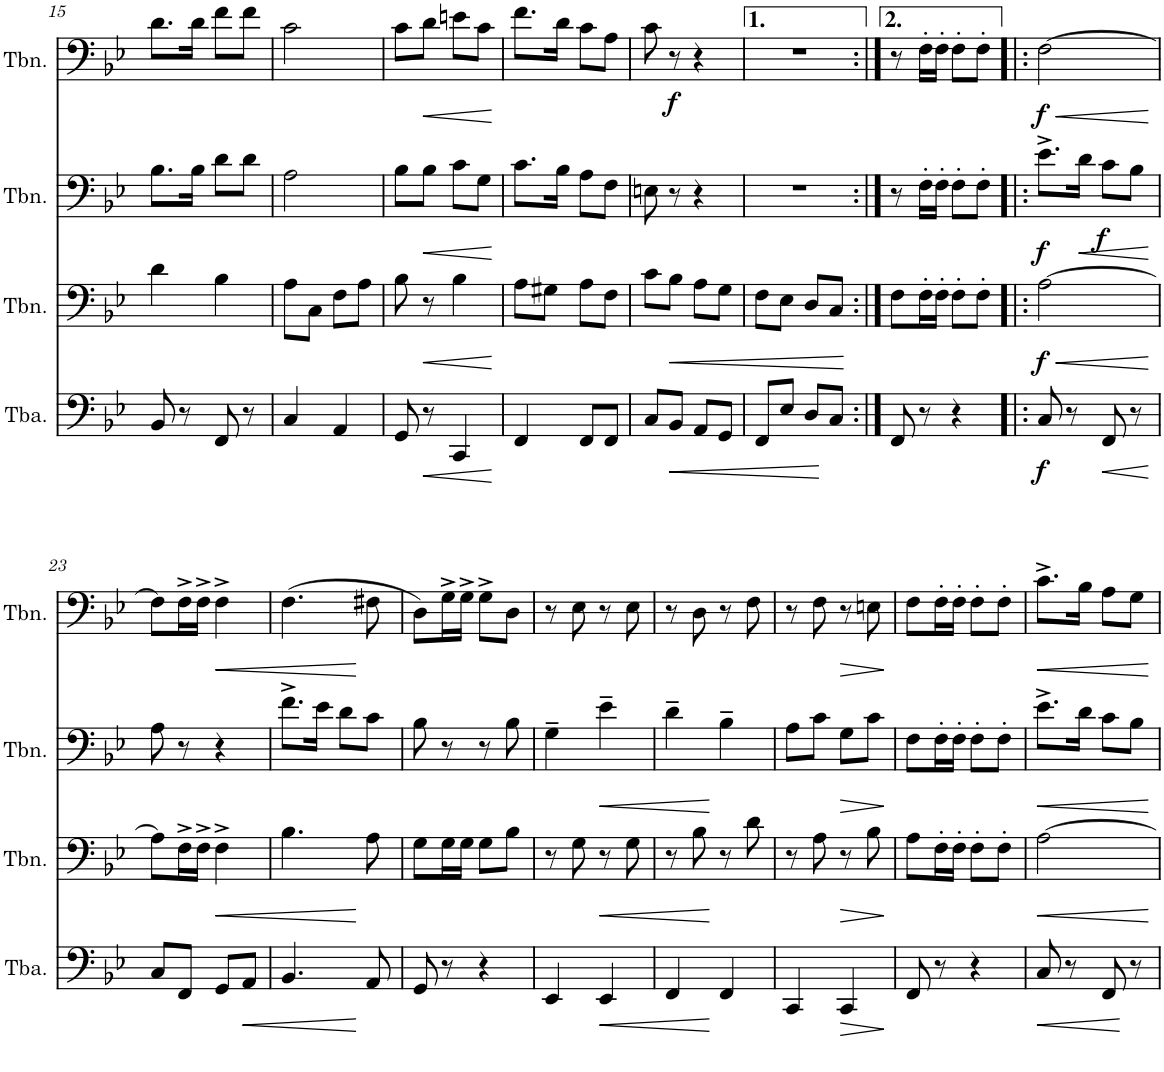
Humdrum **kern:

**kern	**dynam	**kern	**dynam	**kern	**dynam	**kern	**dynam
*part4	*part4	*part3	*part3	*part2	*part2	*part1	*part1
*staff4	*staff4	*staff3	*staff3	*staff2	*staff2	*staff1	*staff1
*I"Tuba	*	*I"Trombone	*	*I"Trombone	*	*I"Trombone	*
*I'Tba.	*	*I'Tbn.	*	*I'Tbn.	*	*I'Tbn.	*
!!LO:PB:g=z
*clefF4	*	*clefF4	*	*clefF4	*	*clefF4	*
*k[b-e-]	*	*k[b-e-]	*	*k[b-e-]	*	*k[b-e-]	*
*M2/4	*	*M2/4	*	*M2/4	*	*M2/4	*
=15	=15	=15	=15	=15	=15	=15	=15
8BB-/	.	4d\	.	8.B-\L	.	8.d\L	.
8r	.	.	.	.	.	.	.
.	.	.	.	16B-\Jk	.	16d\Jk	.
8FF/	.	4B-\	.	8d\L	.	8f\L	.
8r	.	.	.	8d\J	.	8f\J	.
=16	=16	=16	=16	=16	=16	=16	=16
4C/	.	8A\L	.	2A\	.	2c\	.
.	.	8C\J	.	.	.	.	.
4AA/	.	8F\L	.	.	.	.	.
.	.	8A\J	.	.	.	.	.
=17	=17	=17	=17	=17	=17	=17	=17
8GG/	.	8B-\	.	8B-\L	.	8c\L	.
!	!LO:HP:b	!	!LO:HP:b	!	!LO:HP:b	!	!LO:HP:b
8r	<	8r	<	8B-\J	<	8d\J	<
4CC/	.	4B-\	.	8c\L	.	8en\L	.
.	.	.	.	8G\J	.	8c\J	.
.	[	.	[	.	[	.	[
=18	=18	=18	=18	=18	=18	=18	=18
4FF/	.	8A\L	.	8.c\L	.	8.f\L	.
.	.	8G#X\J	.	.	.	.	.
.	.	.	.	16B-\Jk	.	16d\Jk	.
8FF/L	.	8A\L	.	8A\L	.	8c\L	.
8FF/J	.	8F\J	.	8F\J	.	8A\J	.
=19	=19	=19	=19	=19	=19	=19	=19
8C/L	.	8c\L	.	8En\	.	8c\	.
!	!LO:HP:b	!	!LO:HP:b	!	!	!	!LO:DY:b
8BB-/J	<	8B-\J	<	8r	.	8r	f
8AA/L	.	8A\L	.	4r	.	4r	.
8GG/J	.	8G\J	.	.	.	.	.
=20	=20	=20	=20	=20	=20	=20	=20
8FF/L	.	8F\L	.	2r	.	2r	.
8E-/J	.	8E-\J	.	.	.	.	.
8D/L	.	8D/L	.	.	.	.	.
8C/J	[	8C/J	.	.	.	.	.
.	.	.	[	.	.	.	.
=21:|!	=21:|!	=21:|!	=21:|!	=21:|!	=21:|!	=21:|!	=21:|!
8FF/	.	8F\L	.	8r	.	8r	.
8r	.	16F'\L	.	16F'\LL	.	16F'\LL	.
.	.	16F'\JJ	.	16F'\JJ	.	16F'\JJ	.
4r	.	8F'\L	.	8F'\L	.	8F'\L	.
.	.	8F'\J	.	8F'\J	.	8F'\J	.
=22!|:	=22!|:	=22!|:	=22!|:	=22!|:	=22!|:	=22!|:	=22!|:
!	!LO:DY:b	!	!LO:HP:b	!	!	!	!LO:HP:b
!	!	!	!LO:DY:n=1:b	!	!LO:DY:b	!	!LO:DY:n=1:b
8C/	f	[2A\	< f	8.e-^\L	f	[2F\	< f
8r	.	.	.	.	.	.	.
!	!	!	!	!	!LO:HP:b	!	!
.	.	.	.	16d\Jk	<	.	.
!	!LO:HP:b	!	!	!	!LO:DY:b	!	!
8FF/	<	.	.	8c\L	f	.	.
8r	.	.	.	8B-\J	.	.	.
.	[	.	[	.	[	.	[
!!LO:LB:g=z
=23	=23	=23	=23	=23	=23	=23	=23
8C/L	.	8A\L]	.	8A\	.	8F\L]	.
8FF/J	.	16F^\L	.	8r	.	16F^\L	.
.	.	16F^\JJ	.	.	.	16F^\JJ	.
!	!	!	!LO:HP:b	!	!	!	!LO:HP:b
8GG/L	.	4F^\	<	4r	.	4F^\	<
!	!LO:HP:b	!	!	!	!	!	!
8AA/J	<	.	.	.	.	.	.
=24	=24	=24	=24	=24	=24	=24	=24
4.BB-/	.	4.B-\	.	8.f^\L	.	(4.F\	.
.	.	.	.	16e-\Jk	.	.	.
.	.	.	.	8d\L	.	.	.
8AA/	[	8A\	[	8c\J	.	8F#X\	[
=25	=25	=25	=25	=25	=25	=25	=25
8GG/	.	8G\L	.	8B-\	.	8D\L)	.
8r	.	16G\L	.	8r	.	16G^\L	.
.	.	16G\JJ	.	.	.	16G^\JJ	.
4r	.	8G\L	.	8r	.	8G^\L	.
.	.	8B-\J	.	8B-\	.	8D\J	.
=26	=26	=26	=26	=26	=26	=26	=26
4EE-/	.	8r	.	4G~\	.	8r	.
.	.	8G\	.	.	.	8E-\	.
!	!LO:HP:b	!	!LO:HP:b	!	!LO:HP:b	!	!
4EE-/	<	8r	<	4e-~\	<	8r	.
.	.	8G\	.	.	.	8E-\	.
=27	=27	=27	=27	=27	=27	=27	=27
4FF/	.	8r	.	4d~\	.	8r	.
.	.	8B-\	.	.	.	8D\	.
4FF/	[	8r	[	4B-~\	[	8r	.
.	.	8d\	.	.	.	8F\	.
=28	=28	=28	=28	=28	=28	=28	=28
4CC/	.	8r	.	8A\L	.	8r	.
.	.	8A\	.	8c\J	.	8F\	.
!	!LO:HP:b	!	!LO:HP:b	!	!LO:HP:b	!	!LO:HP:b
4CC/	>	8r	>	8G\L	>	8r	>
.	.	8B-\	.	8c\J	.	8En\	.
.	]	.	]	.	]	.	]
=29	=29	=29	=29	=29	=29	=29	=29
8FF/	.	8A\L	.	8F\L	.	8F\L	.
8r	.	16F'\L	.	16F'\L	.	16F'\L	.
.	.	16F'\JJ	.	16F'\JJ	.	16F'\JJ	.
4r	.	8F'\L	.	8F'\L	.	8F'\L	.
.	.	8F'\J	.	8F'\J	.	8F'\J	.
=30	=30	=30	=30	=30	=30	=30	=30
!	!LO:HP:b	!	!LO:HP:b	!	!LO:HP:b	!	!LO:HP:b
8C/	<	[2A\	<	8.e-^\L	<	8.c^\L	<
8r	.	.	.	.	.	.	.
.	.	.	.	16d\Jk	.	16B-\Jk	.
8FF/	.	.	.	8c\L	.	8A\L	.
8r	[	.	.	8B-\J	.	8G\J	.
.	.	.	[	.	[	.	[
=	=	=	=	=	=	=	=
*-	*-	*-	*-	*-	*-	*-	*-
